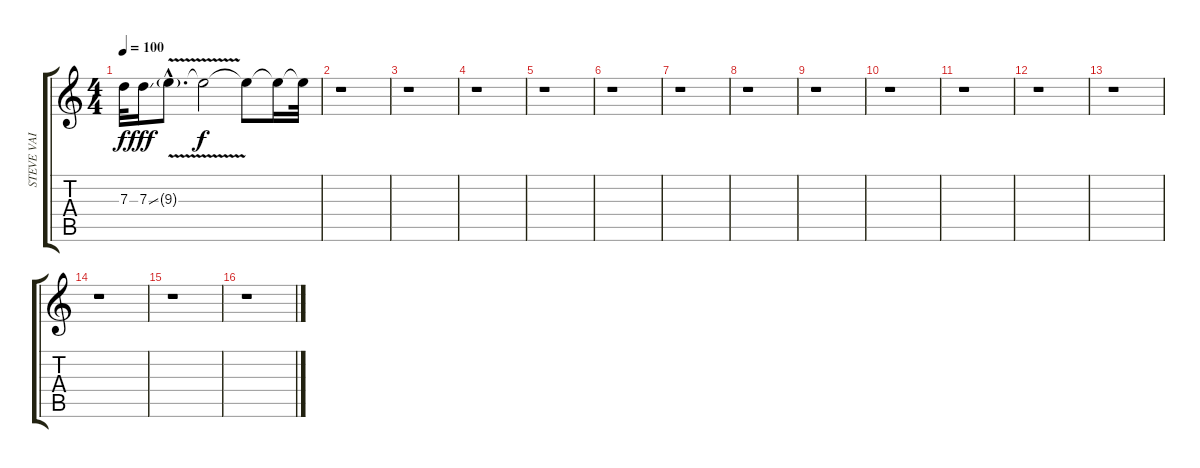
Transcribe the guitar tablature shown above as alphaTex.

\track ("STEVE VAI (DELAY)" "STEVE VAI ") {instrument overdrivenguitar}
\staff {score tabs}
\tuning (E4 B3 G3 D3 A2 E2) {hide}
\ts (4 4)
\tempo 100
\clef g2
\ks c
7.3{t}.32{dy f} 7.3{ss}.16{dy fff} 9.3{v g hac}.8{d} 9.3{t}.2{dy f} 9.3{t}.8 9.3{t}.16 9.3{t}.32 |
r.1{volume 10 instrument overdrivenguitar} |
r.1 |
r.1 |
r.1 |
r.1 |
r.1 |
r.1 |
r.1 |
r.1 |
r.1 |
r.1 |
r.1 |
r.1 |
r.1 |
r.1
